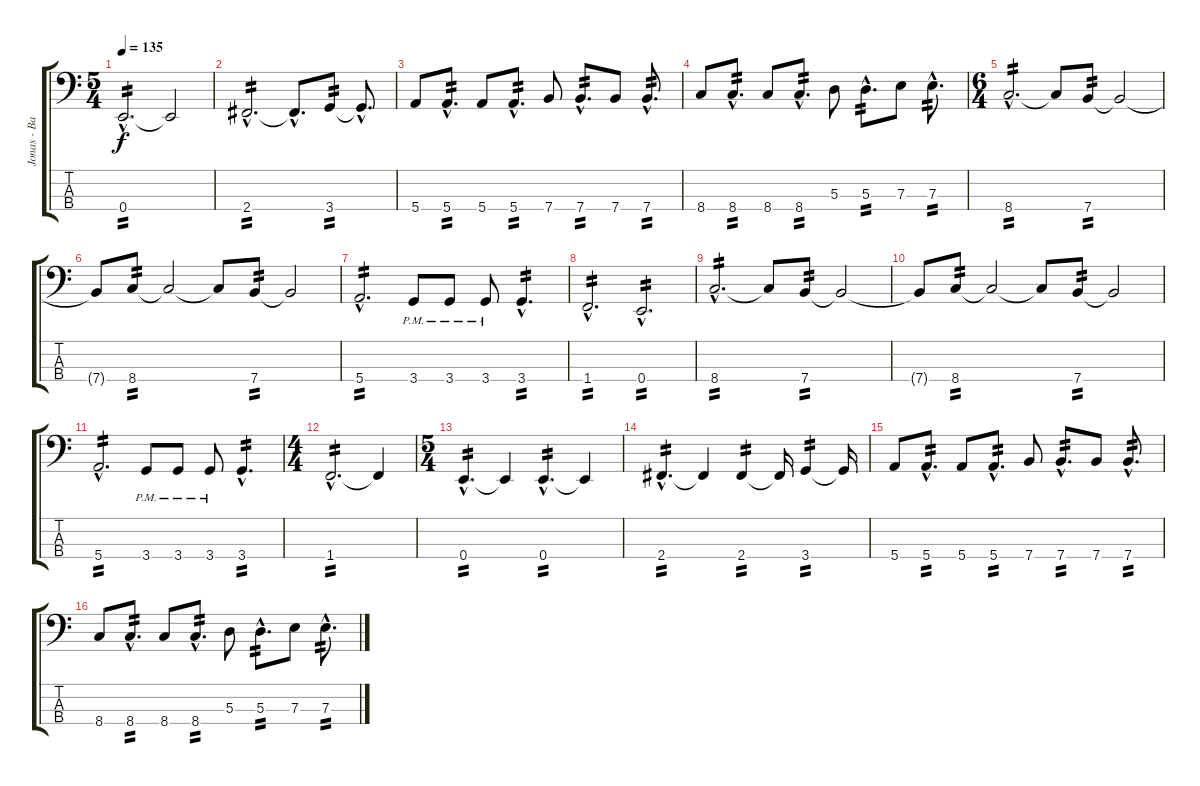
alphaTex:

\track ("Jonas - Bass" "Jonas - Ba") {instrument electricbasspick}
\staff {score tabs}
\tuning (G2 D2 A1 E1) {hide}
\ts (5 4)
\tempo 135
\clef f4
\ks c
0.4{hac}.2{d tp 2 dy f} 0.4{t}.2 |
2.4{hac}.2{d tp 2} 2.4{hac t}.8{d} 3.4.8{tp 2} 3.4{hac t}.8{d} |
5.4.8 5.4{hac}.8{d tp 2} 5.4.8 5.4{hac}.8{d tp 2} 7.4.8 7.4{hac}.8{d tp 2} 7.4.8 7.4{hac}.8{d tp 2} |
8.4.8 8.4{hac}.8{d tp 2} 8.4.8 8.4{hac}.8{d tp 2} 5.3.8 5.3{hac}.8{d tp 2} 7.3.8 7.3{hac}.8{d tp 2} |
\ts (6 4)
8.4{hac}.2{d tp 2} 8.4{t}.8 7.4.8{tp 2} 7.4{t}.2 |
7.4{t}.8 8.4.8{tp 2} 8.4{t}.2 8.4{t}.8 7.4.8{tp 2} 7.4{t}.2 |
5.4{hac}.2{d tp 2} 3.4{pm}.8 3.4{pm}.8 3.4{pm}.8 3.4{hac}.4{d tp 2} |
1.4{hac}.2{d tp 2} 0.4{hac}.2{d tp 2} |
8.4{hac}.2{d tp 2} 8.4{t}.8 7.4.8{tp 2} 7.4{t}.2 |
7.4{t}.8 8.4.8{tp 2} 8.4{t}.2 8.4{t}.8 7.4.8{tp 2} 7.4{t}.2 |
5.4{hac}.2{d tp 2} 3.4{pm}.8 3.4{pm}.8 3.4{pm}.8 3.4{hac}.4{d tp 2} |
\ts (4 4)
1.4{hac}.2{d tp 2} 1.4{t}.4 |
\ts (5 4)
0.4{hac}.4{d tp 2} 0.4{t}.4 0.4{hac}.4{d tp 2} 0.4{t}.4 |
2.4{hac}.4{d tp 2} 2.4{t}.4 2.4.4{tp 2} 2.4{t}.16 3.4.4{tp 2} 3.4{t}.16 |
5.4.8 5.4{hac}.8{d tp 2} 5.4.8 5.4{hac}.8{d tp 2} 7.4.8 7.4{hac}.8{d tp 2} 7.4.8 7.4{hac}.8{d tp 2} |
8.4.8 8.4{hac}.8{d tp 2} 8.4.8 8.4{hac}.8{d tp 2} 5.3.8 5.3{hac}.8{d tp 2} 7.3.8 7.3{hac}.8{d tp 2}
